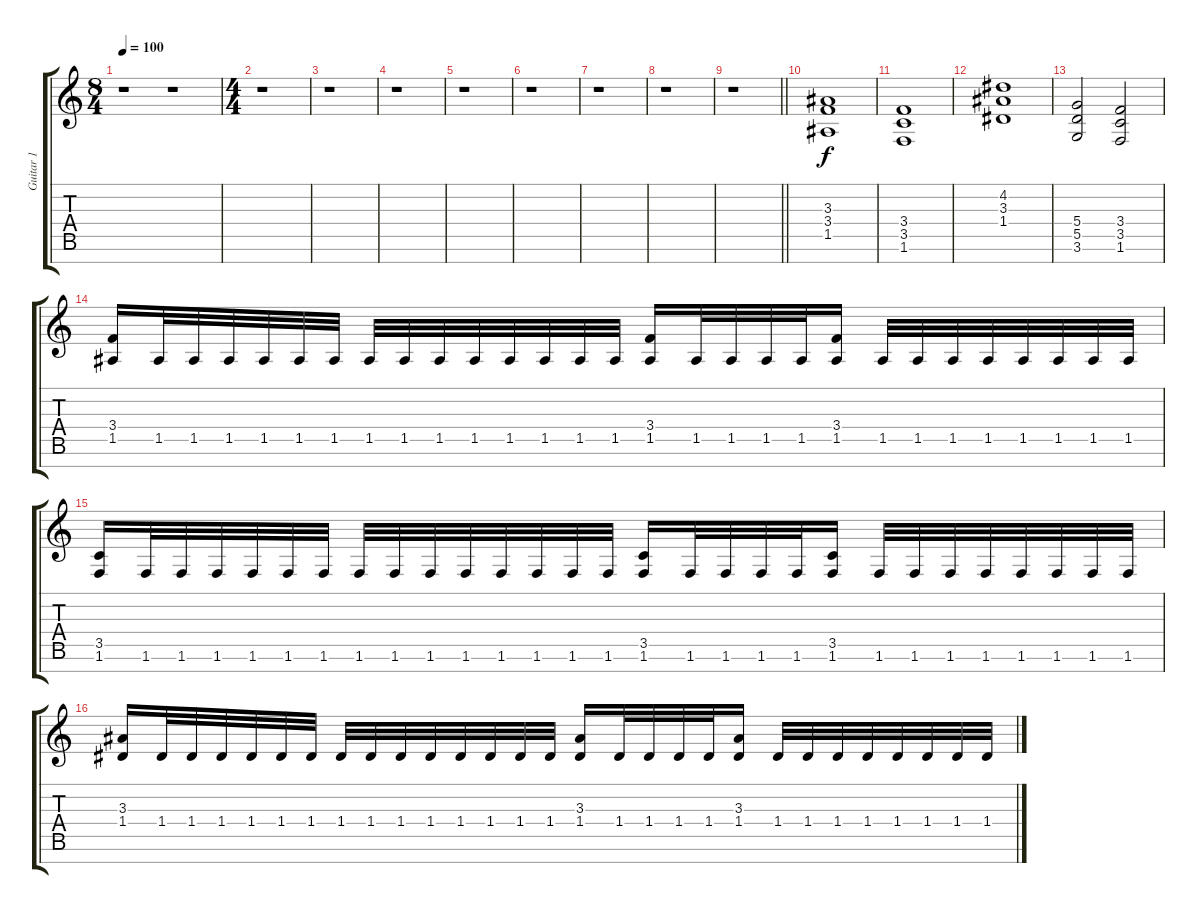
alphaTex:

\track ("Guitar 1" "Guitar 1") {instrument overdrivenguitar}
\staff {score tabs}
\tuning (E4 B3 G3 D3 A2 E2 B1) {hide}
\ts (8 4)
\tempo 100
\clef g2
\ks c
r.1{dy f instrument overdrivenguitar} r.1 |
\ts (4 4)
r.1 |
r.1 |
r.1 |
r.1 |
r.1 |
r.1 |
r.1 |
\barLineRight lightlight
r.1 |
\section ("" "")
(3.3 3.4 1.5).1 |
(3.4 3.5 1.6).1 |
(4.2 3.3 1.4).1 |
(5.4 5.5 3.6).2 (3.4 3.5 1.6).2 |
(3.4 1.5).16 1.5.32 1.5.32 1.5.32 1.5.32 1.5.32 1.5.32 1.5.32 1.5.32 1.5.32 1.5.32 1.5.32 1.5.32 1.5.32 1.5.32 (3.4 1.5).16 1.5.32 1.5.32 1.5.32 1.5.32 (3.4 1.5).16 1.5.32 1.5.32 1.5.32 1.5.32 1.5.32 1.5.32 1.5.32 1.5.32 |
(3.5 1.6).16 1.6.32 1.6.32 1.6.32 1.6.32 1.6.32 1.6.32 1.6.32 1.6.32 1.6.32 1.6.32 1.6.32 1.6.32 1.6.32 1.6.32 (3.5 1.6).16 1.6.32 1.6.32 1.6.32 1.6.32 (3.5 1.6).16 1.6.32 1.6.32 1.6.32 1.6.32 1.6.32 1.6.32 1.6.32 1.6.32 |
(3.3 1.4).16 1.4.32 1.4.32 1.4.32 1.4.32 1.4.32 1.4.32 1.4.32 1.4.32 1.4.32 1.4.32 1.4.32 1.4.32 1.4.32 1.4.32 (3.3 1.4).16 1.4.32 1.4.32 1.4.32 1.4.32 (3.3 1.4).16 1.4.32 1.4.32 1.4.32 1.4.32 1.4.32 1.4.32 1.4.32 1.4.32
